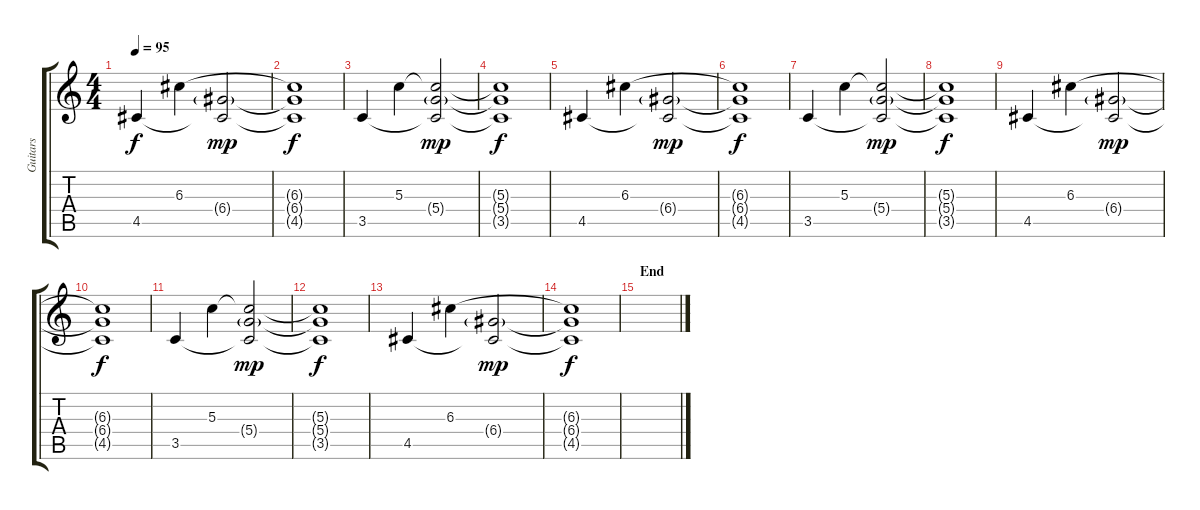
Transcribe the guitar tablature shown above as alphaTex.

\track ("Guitars" "Guitars") {instrument distortionguitar}
\staff {score tabs}
\tuning (E4 B3 G3 D3 A2 D2) {hide}
\ts (4 4)
\tempo 95
\clef g2
\ks c
4.5.4{dy f} 6.3.4 (6.4{g} 4.5{t}).2{dy mp} |
(6.3{t} 6.4{t} 4.5{t}).1{dy f} |
3.5.4 5.3.4 (5.3{t} 5.4{g} 3.5{t}).2{dy mp} |
(5.3{t} 5.4{t} 3.5{t}).1{dy f} |
4.5.4 6.3.4 (6.4{g} 4.5{t}).2{dy mp} |
(6.3{t} 6.4{t} 4.5{t}).1{dy f} |
3.5.4 5.3.4 (5.3{t} 5.4{g} 3.5{t}).2{dy mp} |
(5.3{t} 5.4{t} 3.5{t}).1{dy f} |
4.5.4{volume 7} 6.3.4 (6.4{g} 4.5{t}).2{dy mp} |
(6.3{t} 6.4{t} 4.5{t}).1{dy f} |
3.5.4 5.3.4 (5.3{t} 5.4{g} 3.5{t}).2{dy mp} |
(5.3{t} 5.4{t} 3.5{t}).1{dy f} |
4.5.4 6.3.4 (6.4{g} 4.5{t}).2{dy mp} |
(6.3{t} 6.4{t} 4.5{t}).1{dy f} |
\section ("" "End")
